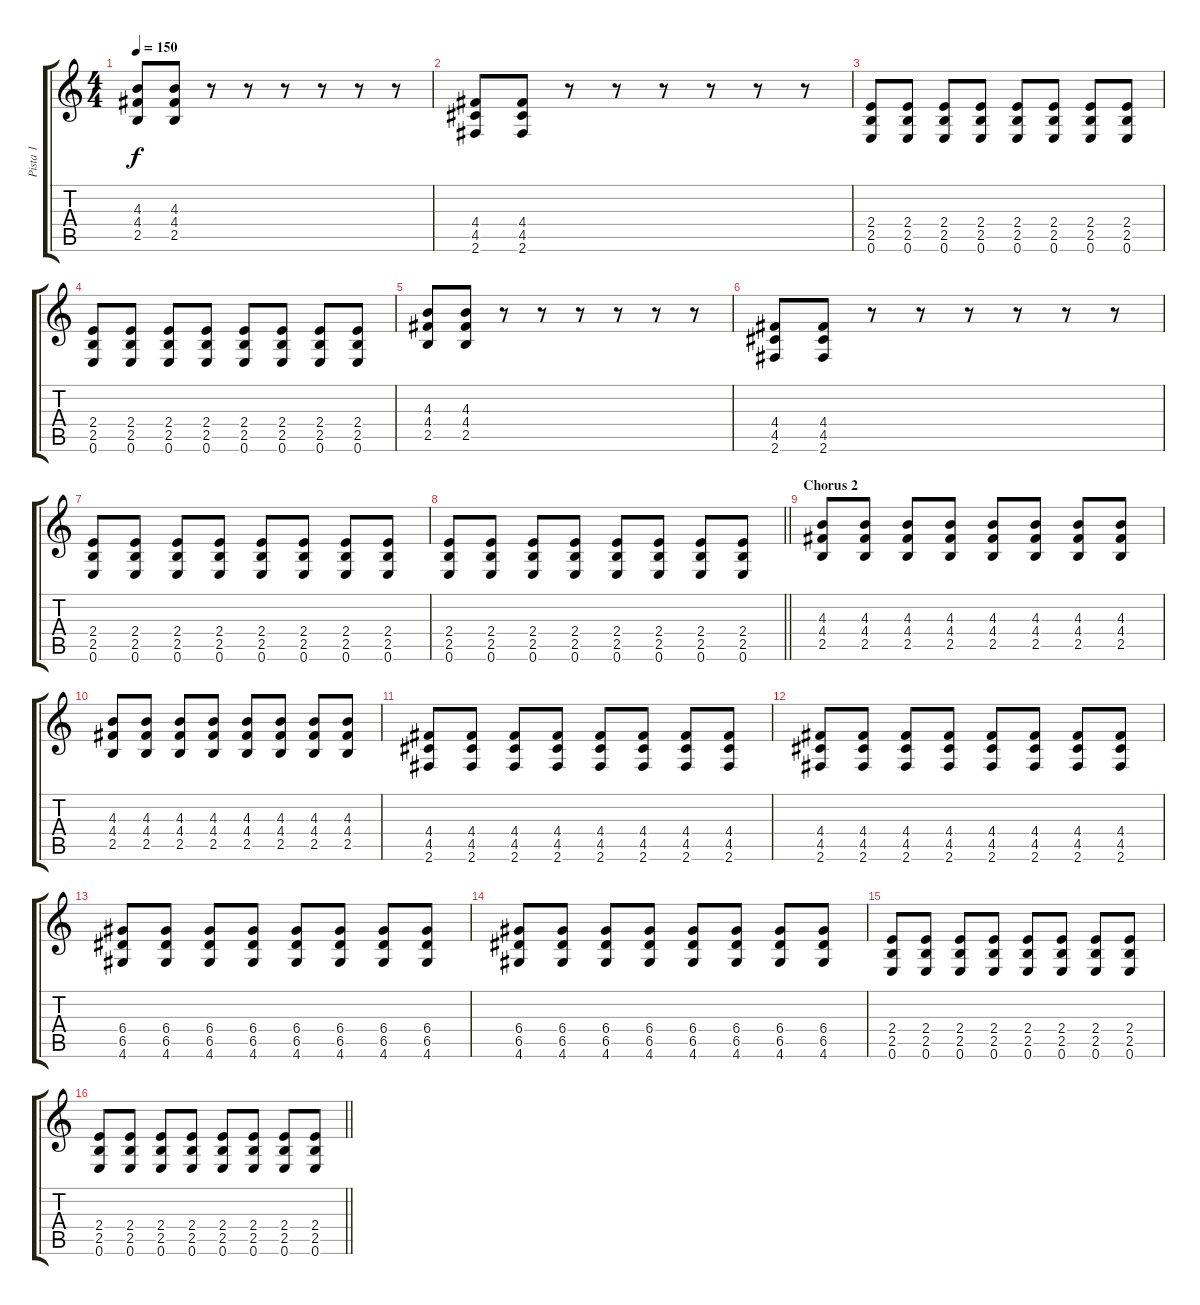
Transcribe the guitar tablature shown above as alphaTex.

\track ("Pista 1" "Pista 1") {instrument distortionguitar}
\staff {score tabs}
\tuning (E4 B3 G3 D3 A2 E2) {hide}
\ts (4 4)
\tempo 150
\clef g2
\ks c
(4.3 4.4 2.5).8{dy f} (4.3 4.4 2.5).8 r.8 r.8 r.8 r.8 r.8 r.8 |
(4.4 4.5 2.6).8 (4.4 4.5 2.6).8 r.8 r.8 r.8 r.8 r.8 r.8 |
(2.4 2.5 0.6).8 (2.4 2.5 0.6).8 (2.4 2.5 0.6).8 (2.4 2.5 0.6).8 (2.4 2.5 0.6).8 (2.4 2.5 0.6).8 (2.4 2.5 0.6).8 (2.4 2.5 0.6).8 |
(2.4 2.5 0.6).8 (2.4 2.5 0.6).8 (2.4 2.5 0.6).8 (2.4 2.5 0.6).8 (2.4 2.5 0.6).8 (2.4 2.5 0.6).8 (2.4 2.5 0.6).8 (2.4 2.5 0.6).8 |
(4.3 4.4 2.5).8 (4.3 4.4 2.5).8 r.8 r.8 r.8 r.8 r.8 r.8 |
(4.4 4.5 2.6).8 (4.4 4.5 2.6).8 r.8 r.8 r.8 r.8 r.8 r.8 |
(2.4 2.5 0.6).8 (2.4 2.5 0.6).8 (2.4 2.5 0.6).8 (2.4 2.5 0.6).8 (2.4 2.5 0.6).8 (2.4 2.5 0.6).8 (2.4 2.5 0.6).8 (2.4 2.5 0.6).8 |
\barLineRight lightlight
(2.4 2.5 0.6).8 (2.4 2.5 0.6).8 (2.4 2.5 0.6).8 (2.4 2.5 0.6).8 (2.4 2.5 0.6).8 (2.4 2.5 0.6).8 (2.4 2.5 0.6).8 (2.4 2.5 0.6).8 |
\section ("" "Chorus 2")
(4.3 4.4 2.5).8 (4.3 4.4 2.5).8 (4.3 4.4 2.5).8 (4.3 4.4 2.5).8 (4.3 4.4 2.5).8 (4.3 4.4 2.5).8 (4.3 4.4 2.5).8 (4.3 4.4 2.5).8 |
(4.3 4.4 2.5).8 (4.3 4.4 2.5).8 (4.3 4.4 2.5).8 (4.3 4.4 2.5).8 (4.3 4.4 2.5).8 (4.3 4.4 2.5).8 (4.3 4.4 2.5).8 (4.3 4.4 2.5).8 |
(4.4 4.5 2.6).8 (4.4 4.5 2.6).8 (4.4 4.5 2.6).8 (4.4 4.5 2.6).8 (4.4 4.5 2.6).8 (4.4 4.5 2.6).8 (4.4 4.5 2.6).8 (4.4 4.5 2.6).8 |
(4.4 4.5 2.6).8 (4.4 4.5 2.6).8 (4.4 4.5 2.6).8 (4.4 4.5 2.6).8 (4.4 4.5 2.6).8 (4.4 4.5 2.6).8 (4.4 4.5 2.6).8 (4.4 4.5 2.6).8 |
(6.4 6.5 4.6).8 (6.4 6.5 4.6).8 (6.4 6.5 4.6).8 (6.4 6.5 4.6).8 (6.4 6.5 4.6).8 (6.4 6.5 4.6).8 (6.4 6.5 4.6).8 (6.4 6.5 4.6).8 |
(6.4 6.5 4.6).8 (6.4 6.5 4.6).8 (6.4 6.5 4.6).8 (6.4 6.5 4.6).8 (6.4 6.5 4.6).8 (6.4 6.5 4.6).8 (6.4 6.5 4.6).8 (6.4 6.5 4.6).8 |
(2.4 2.5 0.6).8 (2.4 2.5 0.6).8 (2.4 2.5 0.6).8 (2.4 2.5 0.6).8 (2.4 2.5 0.6).8 (2.4 2.5 0.6).8 (2.4 2.5 0.6).8 (2.4 2.5 0.6).8 |
\barLineRight lightlight
(2.4 2.5 0.6).8 (2.4 2.5 0.6).8 (2.4 2.5 0.6).8 (2.4 2.5 0.6).8 (2.4 2.5 0.6).8 (2.4 2.5 0.6).8 (2.4 2.5 0.6).8 (2.4 2.5 0.6).8
